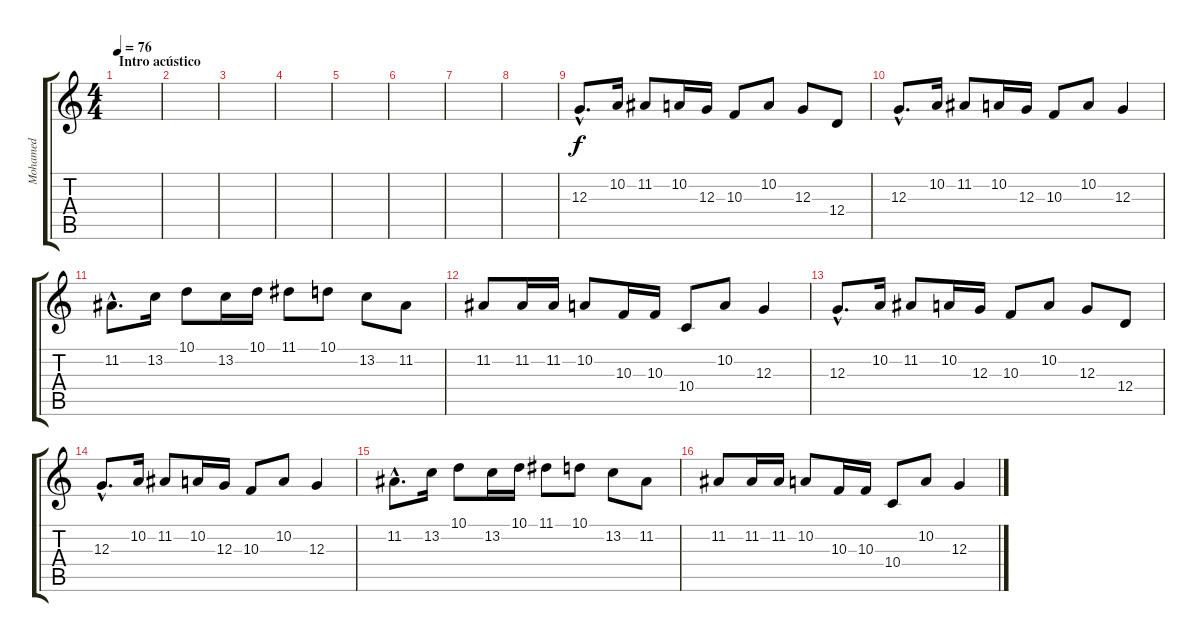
\track ("Mohamed" "Mohamed") {instrument violin}
\staff {score tabs}
\tuning (E4 B3 G3 D3 A2 E2) {hide}
\ts (4 4)
\section ("" "Intro acústico")
\tempo 76
\clef g2
\ks c
|
|
|
|
|
|
|
|
12.3{hac}.8{d volume 10} 10.2.16 11.2.8 10.2.16 12.3.16 10.3.8 10.2.8 12.3.8 12.4.8 |
12.3{hac}.8{d} 10.2.16 11.2.8 10.2.16 12.3.16 10.3.8 10.2.8 12.3.4 |
11.2{hac}.8{d} 13.2.16 10.1.8 13.2.16 10.1.16 11.1.8 10.1.8 13.2.8 11.2.8 |
11.2.8 11.2.16 11.2.16 10.2.8 10.3.16 10.3.16 10.4.8 10.2.8 12.3.4 |
12.3{hac}.8{d} 10.2.16 11.2.8 10.2.16 12.3.16 10.3.8 10.2.8 12.3.8 12.4.8 |
12.3{hac}.8{d} 10.2.16 11.2.8 10.2.16 12.3.16 10.3.8 10.2.8 12.3.4 |
11.2{hac}.8{d} 13.2.16 10.1.8 13.2.16 10.1.16 11.1.8 10.1.8 13.2.8 11.2.8 |
11.2.8 11.2.16 11.2.16 10.2.8 10.3.16 10.3.16 10.4.8 10.2.8 12.3.4
